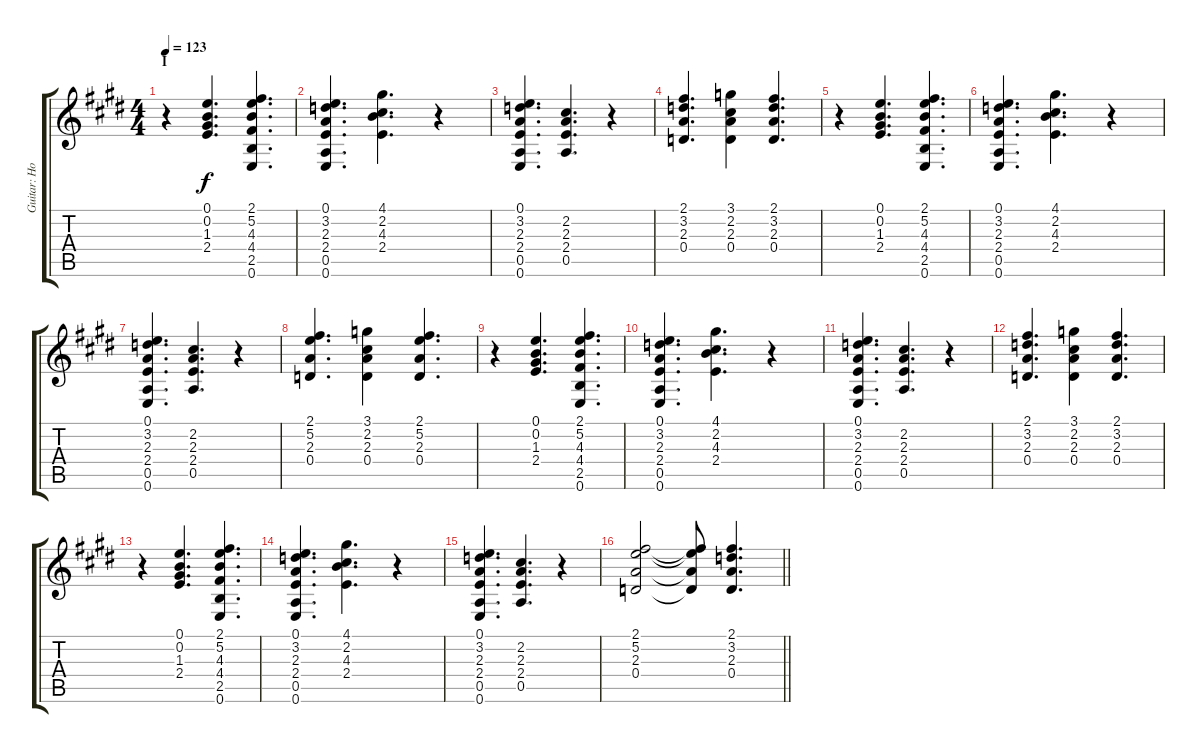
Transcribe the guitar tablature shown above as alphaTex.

\track ("Guitar: Howard" "Guitar: Ho") {instrument electricguitarclean}
\staff {score tabs}
\tuning (E4 B3 G3 D3 A2 E2) {hide}
\ts (4 4)
\section ("" "I")
\tempo 123
\clef g2
\ks e
r.4{dy f} (0.1 0.2 1.3 2.4).4{d} (2.1 5.2 4.3 4.4 2.5 0.6).4{d} |
(0.1 3.2 2.3 2.4 0.5 0.6).4{d} (4.1 2.2 4.3 2.4).4{d} r.4 |
(0.1 3.2 2.3 2.4 0.5 0.6).4{d} (2.2 2.3 2.4 0.5).4{d} r.4 |
(2.1 3.2 2.3 0.4).4{d} (3.1 2.2 2.3 0.4).4 (2.1 3.2 2.3 0.4).4{d} |
r.4 (0.1 0.2 1.3 2.4).4{d} (2.1 5.2 4.3 4.4 2.5 0.6).4{d} |
(0.1 3.2 2.3 2.4 0.5 0.6).4{d} (4.1 2.2 4.3 2.4).4{d} r.4 |
(0.1 3.2 2.3 2.4 0.5 0.6).4{d} (2.2 2.3 2.4 0.5).4{d} r.4 |
(2.1 5.2 2.3 0.4).4{d} (3.1 2.2 2.3 0.4).4 (2.1 5.2 2.3 0.4).4{d} |
r.4 (0.1 0.2 1.3 2.4).4{d} (2.1 5.2 4.3 4.4 2.5 0.6).4{d} |
(0.1 3.2 2.3 2.4 0.5 0.6).4{d} (4.1 2.2 4.3 2.4).4{d} r.4 |
(0.1 3.2 2.3 2.4 0.5 0.6).4{d} (2.2 2.3 2.4 0.5).4{d} r.4 |
(2.1 3.2 2.3 0.4).4{d} (3.1 2.2 2.3 0.4).4 (2.1 3.2 2.3 0.4).4{d} |
r.4 (0.1 0.2 1.3 2.4).4{d} (2.1 5.2 4.3 4.4 2.5 0.6).4{d} |
(0.1 3.2 2.3 2.4 0.5 0.6).4{d} (4.1 2.2 4.3 2.4).4{d} r.4 |
(0.1 3.2 2.3 2.4 0.5 0.6).4{d} (2.2 2.3 2.4 0.5).4{d} r.4 |
\barLineRight lightlight
(2.1 5.2 2.3 0.4).2 (2.1{t} 5.2{t} 2.3{t} 0.4{t}).8 (2.1 3.2 2.3 0.4).4{d}
